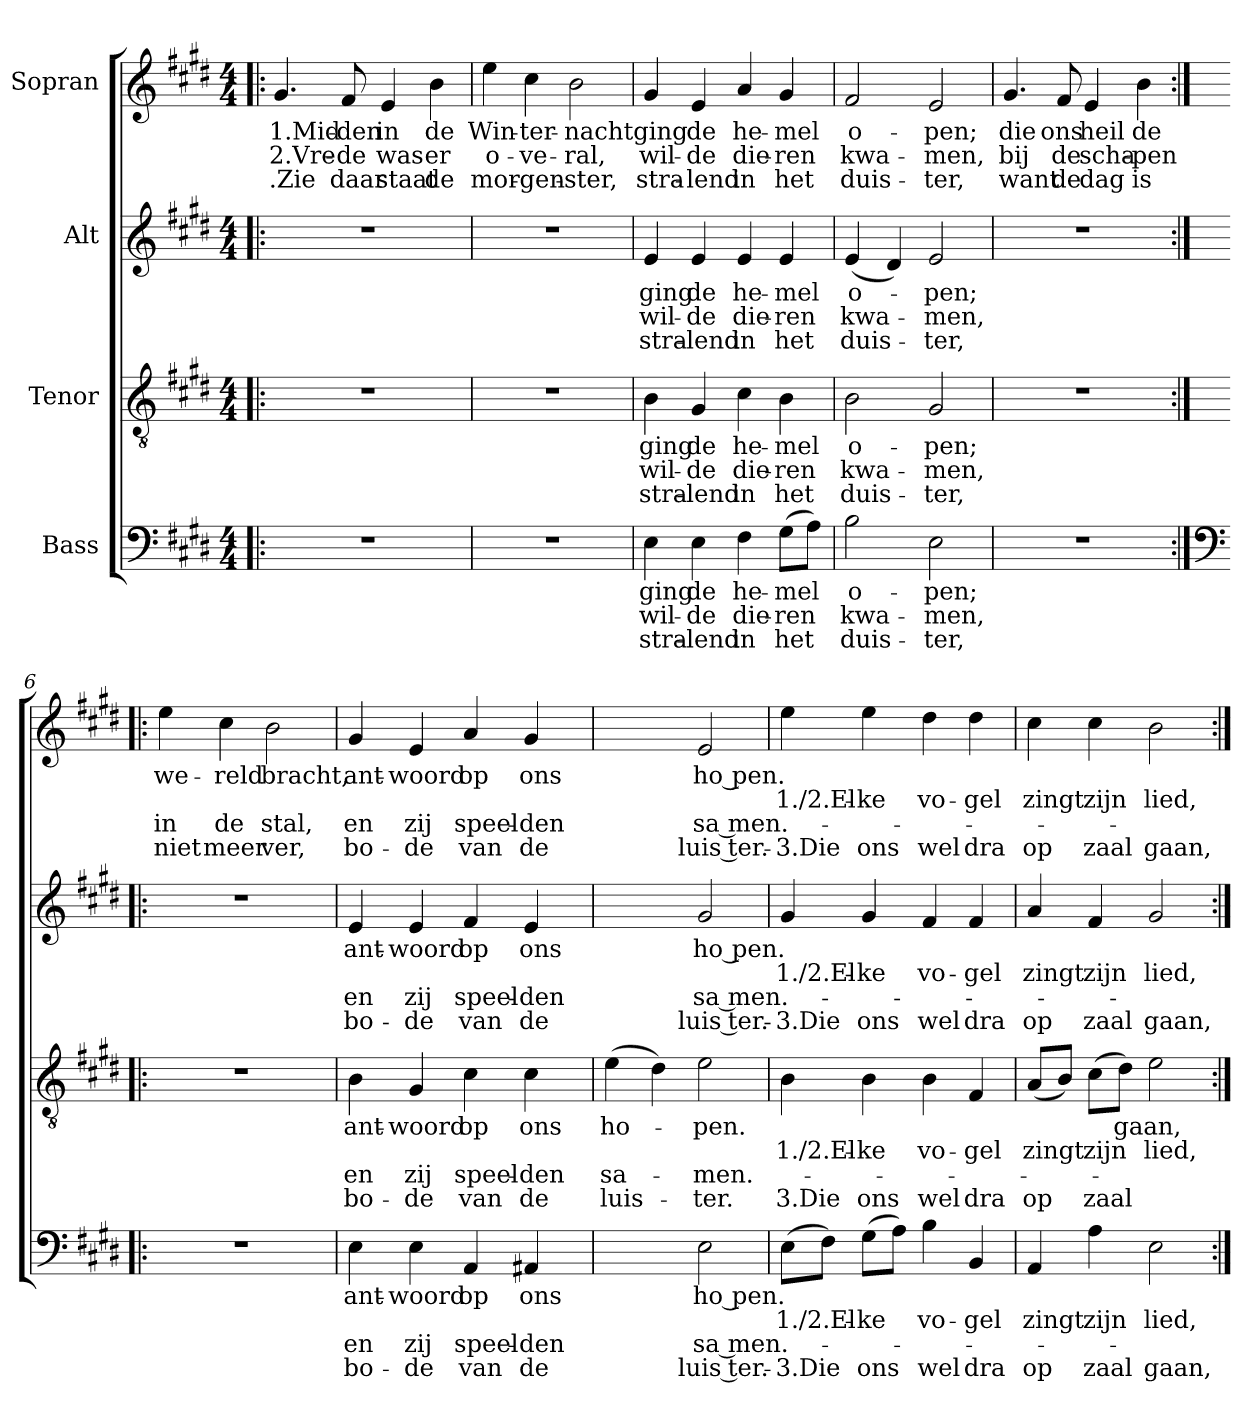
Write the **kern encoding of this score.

**kern	**text	**text	**text	**text	**kern	**text	**text	**text	**text	**kern	**text	**text	**text	**text	**kern	**text	**text	**text	**text
*part4	*part4	*part4	*part4	*part4	*part3	*part3	*part3	*part3	*part3	*part2	*part2	*part2	*part2	*part2	*part1	*part1	*part1	*part1	*part1
*staff4	*staff4	*staff4	*staff4	*staff4	*staff3	*staff3	*staff3	*staff3	*staff3	*staff2	*staff2	*staff2	*staff2	*staff2	*staff1	*staff1	*staff1	*staff1	*staff1
*I"Bass	*	*	*	*	*I"Tenor	*	*	*	*	*I"Alt	*	*	*	*	*I"Sopran	*	*	*	*
!!LO:PB:g=z
*stria5	*	*	*	*	*stria5	*	*	*	*	*stria5	*	*	*	*	*stria5	*	*	*	*
*clefF4	*	*	*	*	*clefGv2	*	*	*	*	*clefG2	*	*	*	*	*clefG2	*	*	*	*
*k[f#c#g#d#]	*	*	*	*	*k[f#c#g#d#]	*	*	*	*	*k[f#c#g#d#]	*	*	*	*	*k[f#c#g#d#]	*	*	*	*
*E:	*	*	*	*	*E:	*	*	*	*	*E:	*	*	*	*	*E:	*	*	*	*
*M4/4	*	*	*	*	*M4/4	*	*	*	*	*M4/4	*	*	*	*	*M4/4	*	*	*	*
=1!|:	=1!|:	=1!|:	=1!|:	=1!|:	=1!|:	=1!|:	=1!|:	=1!|:	=1!|:	=1!|:	=1!|:	=1!|:	=1!|:	=1!|:	=1!|:	=1!|:	=1!|:	=1!|:	=1!|:
!	!	!	!	!	!	!	!	!	!	!	!	!	!	!	!	!LO:LY:b:cj	!LO:LY:b:cj	!LO:LY:b:cj	!
1r	.	.	.	.	1r	.	.	.	.	1r	.	.	.	.	4.g#/	1.Mid-	-2.Vre-	-.Zie	.
!	!	!	!	!	!	!	!	!	!	!	!	!	!	!	!	!LO:LY:b:cj	!LO:LY:b:cj	!LO:LY:b:cj	!
.	.	.	.	.	.	.	.	.	.	.	.	.	.	.	8f#/	den	de	daar	.
!	!	!	!	!	!	!	!	!	!	!	!	!	!	!	!	!LO:LY:b:cj	!LO:LY:b:cj	!LO:LY:b:cj	!
.	.	.	.	.	.	.	.	.	.	.	.	.	.	.	4e/	in	was	staat	.
!	!	!	!	!	!	!	!	!	!	!	!	!	!	!	!	!LO:LY:b:cj	!LO:LY:b:cj	!LO:LY:b:cj	!
.	.	.	.	.	.	.	.	.	.	.	.	.	.	.	4b\	de	er	de	.
=2	=2	=2	=2	=2	=2	=2	=2	=2	=2	=2	=2	=2	=2	=2	=2	=2	=2	=2	=2
!	!	!	!	!	!	!	!	!	!	!	!	!	!	!	!	!LO:LY:b:cj	!LO:LY:b:cj	!LO:LY:b:cj	!
1r	.	.	.	.	1r	.	.	.	.	1r	.	.	.	.	4ee\	Win-	-o-	-mor-	.
!	!	!	!	!	!	!	!	!	!	!	!	!	!	!	!	!LO:LY:b:cj	!LO:LY:b:cj	!LO:LY:b:cj	!
.	.	.	.	.	.	.	.	.	.	.	.	.	.	.	4cc#\	-ter-	-ve-	-gen-	.
!	!	!	!	!	!	!	!	!	!	!	!	!	!	!	!	!LO:LY:b:cj	!LO:LY:b:cj	!LO:LY:b:cj	!
.	.	.	.	.	.	.	.	.	.	.	.	.	.	.	2b\	-nacht	ral,	ster,	.
=3	=3	=3	=3	=3	=3	=3	=3	=3	=3	=3	=3	=3	=3	=3	=3	=3	=3	=3	=3
!	!LO:LY:b:cj	!LO:LY:b:cj	!LO:LY:b:cj	!	!	!LO:LY:b:cj	!LO:LY:b:cj	!LO:LY:b:cj	!	!	!LO:LY:b:cj	!LO:LY:b:cj	!LO:LY:b:cj	!	!	!LO:LY:b:cj	!LO:LY:b:cj	!LO:LY:b:cj	!
4E\	ging	wil-	-stra-	.	4B\	ging	wil-	-stra-	.	4e/	ging	wil-	-stra-	.	4g#/	ging	wil-	-stra-	.
!	!LO:LY:b:cj	!LO:LY:b:cj	!LO:LY:b:cj	!	!	!LO:LY:b:cj	!LO:LY:b:cj	!LO:LY:b:cj	!	!	!LO:LY:b:cj	!LO:LY:b:cj	!LO:LY:b:cj	!	!	!LO:LY:b:cj	!LO:LY:b:cj	!LO:LY:b:cj	!
4E\	-de	de	lend	.	4G#/	-de	de	lend	.	4e/	-de	de	lend	.	4e/	-de	de	lend	.
!	!LO:LY:b:cj	!LO:LY:b:cj	!LO:LY:b:cj	!	!	!LO:LY:b:cj	!LO:LY:b:cj	!LO:LY:b:cj	!	!	!LO:LY:b:cj	!LO:LY:b:cj	!LO:LY:b:cj	!	!	!LO:LY:b:cj	!LO:LY:b:cj	!LO:LY:b:cj	!
4F#\	he-	-die-	-in	.	4c#\	he-	-die-	-in	.	4e/	he-	-die-	-in	.	4a/	he-	-die-	-in	.
!	!LO:LY:b	!LO:LY:b:cj	!LO:LY:b:cj	!	!	!LO:LY:b:cj	!LO:LY:b:cj	!LO:LY:b:cj	!	!	!LO:LY:b:cj	!LO:LY:b:cj	!LO:LY:b:cj	!	!	!LO:LY:b:cj	!LO:LY:b:cj	!LO:LY:b:cj	!
(>8G#\L	mel	ren	het	.	4B\	mel	ren	het	.	4e/	mel	ren	het	.	4g#/	mel	ren	het	.
8A\J)	.	.	.	.	.	.	.	.	.	.	.	.	.	.	.	.	.	.	.
=4	=4	=4	=4	=4	=4	=4	=4	=4	=4	=4	=4	=4	=4	=4	=4	=4	=4	=4	=4
!	!LO:LY:b:cj	!LO:LY:b:cj	!LO:LY:b:cj	!	!	!LO:LY:b:cj	!LO:LY:b:cj	!LO:LY:b:cj	!	!	!LO:LY:b:cj	!LO:LY:b:cj	!LO:LY:b:cj	!	!	!LO:LY:b:cj	!LO:LY:b:cj	!LO:LY:b:cj	!
2B\	o-	-kwa-	-duis-	.	2B\	o-	-kwa-	-duis-	.	(<4e/	o-	-kwa-	-duis-	.	2f#/	o-	-kwa-	-duis-	.
.	.	.	.	.	.	.	.	.	.	4d#/)	.	.	.	.	.	.	.	.	.
!	!LO:LY:b:cj	!LO:LY:b:cj	!LO:LY:b:cj	!	!	!LO:LY:b:cj	!LO:LY:b:cj	!LO:LY:b:cj	!	!	!LO:LY:b:cj	!LO:LY:b:cj	!LO:LY:b:cj	!	!	!LO:LY:b:cj	!LO:LY:b:cj	!LO:LY:b:cj	!
2E\	-pen;	men,	ter,	.	2G#/	-pen;	men,	ter,	.	2e/	-pen;	men,	ter,	.	2e/	-pen;	men,	ter,	.
=5	=5	=5	=5	=5	=5	=5	=5	=5	=5	=5	=5	=5	=5	=5	=5	=5	=5	=5	=5
!	!	!	!	!	!	!	!	!	!	!	!	!	!	!	!	!LO:LY:b:cj	!LO:LY:b:cj	!LO:LY:b:cj	!
1r	.	.	.	.	1r	.	.	.	.	1r	.	.	.	.	4.g#/	die	bij	want	.
!	!	!	!	!	!	!	!	!	!	!	!	!	!	!	!	!LO:LY:b:cj	!LO:LY:b:cj	!LO:LY:b:cj	!
.	.	.	.	.	.	.	.	.	.	.	.	.	.	.	8f#/	ons	de	de	.
!	!	!	!	!	!	!	!	!	!	!	!	!	!	!	!	!LO:LY:b:cj	!LO:LY:b:cj	!LO:LY:b:cj	!
.	.	.	.	.	.	.	.	.	.	.	.	.	.	.	4e/	heil	scha-	-dag	.
!	!	!	!	!	!	!	!	!	!	!	!	!	!	!	!	!LO:LY:b:cj	!LO:LY:b:cj	!LO:LY:b:cj	!
.	.	.	.	.	.	.	.	.	.	.	.	.	.	.	4b\	de	pen	is	.
!!LO:LB:g=z
=6:|!|:	=6:|!|:	=6:|!|:	=6:|!|:	=6:|!|:	=6:|!|:	=6:|!|:	=6:|!|:	=6:|!|:	=6:|!|:	=6:|!|:	=6:|!|:	=6:|!|:	=6:|!|:	=6:|!|:	=6:|!|:	=6:|!|:	=6:|!|:	=6:|!|:	=6:|!|:
*clefF4	*	*	*	*	*	*	*	*	*	*	*	*	*	*	*	*	*	*	*
!	!	!	!	!	!	!	!	!	!	!	!	!	!	!	!	!LO:LY:b:cj	!	!LO:LY:b:cj	!LO:LY:b:cj
*	*	*	*	*	*	*	*	*	*	*	*	*	*	*	*^	*	*	*	*
1r	.	.	.	.	1r	.	.	.	.	1r	.	.	.	.	4ee\	8ryy	we-	.	-in	niet
.	.	.	.	.	.	.	.	.	.	.	.	.	.	.	.	2..ryy	.	.	.	.
!	!	!	!	!	!	!	!	!	!	!	!	!	!	!	!	!	!LO:LY:b:cj	!	!LO:LY:b:cj	!LO:LY:b:cj
.	.	.	.	.	.	.	.	.	.	.	.	.	.	.	4cc#\	.	reld	.	de	meer
!	!	!	!	!	!	!	!	!	!	!	!	!	!	!	!	!	!LO:LY:b:cj	!	!LO:LY:b:cj	!LO:LY:b:cj
.	.	.	.	.	.	.	.	.	.	.	.	.	.	.	2b\	.	bracht,	.	stal,	ver,
=7	=7	=7	=7	=7	=7	=7	=7	=7	=7	=7	=7	=7	=7	=7	=7	=7	=7	=7	=7	=7
!	!LO:LY:b:cj	!	!LO:LY:b:cj	!LO:LY:b:cj	!	!LO:LY:b:cj	!	!LO:LY:b:cj	!LO:LY:b:cj	!	!LO:LY:b:cj	!	!LO:LY:b:cj	!LO:LY:b:cj	!	!	!LO:LY:b:cj	!	!LO:LY:b:cj	!LO:LY:b:cj
*	*	*	*	*	*^	*	*	*	*	*^	*	*	*	*	*v	*v	*	*	*	*
4E\	ant-	.	-en	bo-	4B\	16.ryy	ant-	.	-en	bo-	4e/	16.ryy	ant-	.	-en	bo-	4g#/	ant-	.	-en	bo-
.	.	.	.	.	.	2ryy	.	.	.	.	.	2ryy	.	.	.	.	.	.	.	.	.
!	!LO:LY:b:cj	!	!LO:LY:b:cj	!LO:LY:b:cj	!	!	!LO:LY:b:cj	!	!LO:LY:b:cj	!LO:LY:b:cj	!	!	!LO:LY:b:cj	!	!LO:LY:b:cj	!LO:LY:b:cj	!	!LO:LY:b:cj	!	!LO:LY:b:cj	!LO:LY:b:cj
4E\	-woord	.	zij	de	4G#/	.	-woord	.	zij	de	4e/	.	-woord	.	zij	de	4e/	-woord	.	zij	de
!	!LO:LY:b:cj	!	!LO:LY:b:cj	!LO:LY:b:cj	!	!	!LO:LY:b:cj	!	!LO:LY:b:cj	!LO:LY:b:cj	!	!	!LO:LY:b:cj	!	!LO:LY:b:cj	!LO:LY:b:cj	!	!LO:LY:b:cj	!	!LO:LY:b:cj	!LO:LY:b:cj
4AA/	op	.	speel-	-van	4c#\	.	op	.	speel-	-van	4f#/	.	op	.	speel-	-van	4a/	op	.	speel-	-van
.	.	.	.	.	.	4ryy	.	.	.	.	.	4ryy	.	.	.	.	.	.	.	.	.
!	!LO:LY:b:cj	!	!LO:LY:b:cj	!LO:LY:b:cj	!	!	!LO:LY:b:cj	!	!LO:LY:b:cj	!LO:LY:b:cj	!	!	!LO:LY:b:cj	!	!LO:LY:b:cj	!LO:LY:b:cj	!	!LO:LY:b:cj	!	!LO:LY:b:cj	!LO:LY:b:cj
4AA#X/	ons	.	den	de	4c#\	.	ons	.	den	de	4e/	.	ons	.	den	de	4g#/	ons	.	den	de
.	.	.	.	.	.	8ryy	.	.	.	.	.	8ryy	.	.	.	.	.	.	.	.	.
.	.	.	.	.	.	32ryy	.	.	.	.	.	32ryy	.	.	.	.	.	.	.	.	.
=8	=8	=8	=8	=8	=8	=8	=8	=8	=8	=8	=8	=8	=8	=8	=8	=8	=8	=8	=8	=8	=8
!	!	!	!	!	!	!	!LO:LY:b:cj	!	!LO:LY:b:cj	!LO:LY:b:cj	!	!	!	!	!	!	!	!	!	!	!
*	*	*	*	*	*v	*v	*	*	*	*	*	*	*	*	*	*	*	*	*	*	*
*	*	*	*	*	*	*	*	*	*	*v	*v	*	*	*	*	*	*	*	*	*
2ryy	.	.	.	.	(>4e\	ho-	.	-sa-	-luis-	2ryy	.	.	.	.	2ryy	.	.	.	.
.	.	.	.	.	4d#\)	.	.	.	.	.	.	.	.	.	.	.	.	.	.
!	!LO:LY:b:rj	!	!LO:LY:b:rj	!LO:LY:b:rj	!	!LO:LY:b:cj	!	!LO:LY:b:cj	!LO:LY:b:cj	!	!LO:LY:b:rj	!	!LO:LY:b:rj	!LO:LY:b:rj	!	!LO:LY:b:rj	!	!LO:LY:b:rj	!LO:LY:b:rj
2E\	ho pen.	.	sa men.-	-luis ter.-	2e\	-pen.	.	men.-	-ter.	2g#/	ho pen.	.	sa men.-	-luis ter.-	2e/	ho pen.	.	sa men.-	-luis ter.-
=9	=9	=9	=9	=9	=9	=9	=9	=9	=9	=9	=9	=9	=9	=9	=9	=9	=9	=9	=9
!	!	!LO:LY:b:rj	!	!LO:LY:b:cj	!	!	!LO:LY:b:rj	!	!LO:LY:b:cj	!	!	!LO:LY:b:rj	!	!LO:LY:b:cj	!	!	!LO:LY:b:rj	!	!LO:LY:b:cj
(>8E\L	.	-1./2.El-	.	-3.Die	4B\	.	1./2.El-	.	-3.Die	4g#/	.	-1./2.El-	.	-3.Die	4ee\	.	-1./2.El-	.	-3.Die
8F#\J)	.	.	.	.	.	.	.	.	.	.	.	.	.	.	.	.	.	.	.
!	!	!LO:LY:b:cj	!	!LO:LY:b:cj	!	!	!LO:LY:b:cj	!	!LO:LY:b:cj	!	!	!LO:LY:b:cj	!	!LO:LY:b:cj	!	!	!LO:LY:b:cj	!	!LO:LY:b:cj
(>8G#\L	.	ke	.	ons	4B\	.	ke	.	ons	4g#/	.	ke	.	ons	4ee\	.	ke	.	ons
8A\J)	.	.	.	.	.	.	.	.	.	.	.	.	.	.	.	.	.	.	.
!	!	!LO:LY:b:cj	!	!LO:LY:b:cj	!	!	!LO:LY:b:cj	!	!LO:LY:b:cj	!	!	!LO:LY:b:cj	!	!LO:LY:b:cj	!	!	!LO:LY:b:cj	!	!LO:LY:b:cj
4B\	.	vo-	.	-wel	4B\	.	vo-	.	-wel	4f#/	.	vo-	.	-wel	4dd#\	.	vo-	.	-wel
!	!	!LO:LY:b:cj	!	!LO:LY:b:cj	!	!	!LO:LY:b:cj	!	!LO:LY:b:cj	!	!	!LO:LY:b:cj	!	!LO:LY:b:cj	!	!	!LO:LY:b:cj	!	!LO:LY:b:cj
4BB/	.	gel	.	dra	4F#/	.	gel	.	dra	4f#/	.	gel	.	dra	4dd#\	.	gel	.	dra
=10	=10	=10	=10	=10	=10	=10	=10	=10	=10	=10	=10	=10	=10	=10	=10	=10	=10	=10	=10
!	!	!LO:LY:b:cj	!	!LO:LY:b:cj	!	!	!LO:LY:b:cj	!	!LO:LY:b:cj	!	!	!LO:LY:b:cj	!	!LO:LY:b:cj	!	!	!LO:LY:b:cj	!	!LO:LY:b:cj
4AA/	.	zingt	.	op	(<8A/L	.	zingt	.	op	4a/	.	zingt	.	op	4cc#\	.	zingt	.	op
.	.	.	.	.	8B/J)	.	.	.	.	.	.	.	.	.	.	.	.	.	.
!	!	!LO:LY:b:cj	!	!LO:LY:b:cj	!	!	!LO:LY:b	!	!LO:LY:b	!	!	!LO:LY:b:cj	!	!LO:LY:b:cj	!	!	!LO:LY:b:cj	!	!LO:LY:b:cj
4A\	.	zijn	.	zaal	(>8c#\L	.	zijn	.	zaal	4f#/	.	zijn	.	zaal	4cc#\	.	zijn	.	zaal
!	!	!	!	!	!	!LO:LY:b	!	!	!	!	!	!	!	!	!	!	!	!	!
.	.	.	.	.	8d#\J)	gaan,	.	.	.	.	.	.	.	.	.	.	.	.	.
!	!	!LO:LY:b:cj	!	!LO:LY:b:cj	!	!	!LO:LY:b:cj	!	!	!	!	!LO:LY:b:cj	!	!LO:LY:b:cj	!	!	!LO:LY:b:cj	!	!LO:LY:b:cj
2E\	.	lied,	.	gaan,	2e\	.	lied,	.	.	2g#/	.	lied,	.	gaan,	2b\	.	lied,	.	gaan,
=:|!	=:|!	=:|!	=:|!	=:|!	=:|!	=:|!	=:|!	=:|!	=:|!	=:|!	=:|!	=:|!	=:|!	=:|!	=:|!	=:|!	=:|!	=:|!	=:|!
*-	*-	*-	*-	*-	*-	*-	*-	*-	*-	*-	*-	*-	*-	*-	*-	*-	*-	*-	*-
